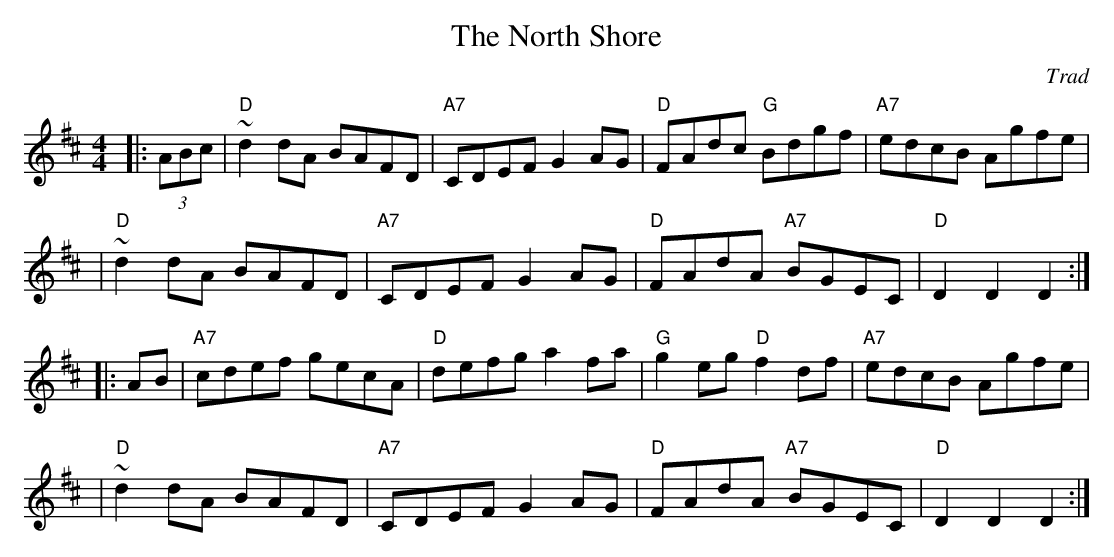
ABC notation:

X:1
T: The North Shore
O: Trad
M: 4/4
L: 1/8
K: D
|: (3ABc \
| "D"~d2dA BAFD | "A7"CDEF G2AG | "D"FAdc "G"Bdgf | "A7"edcB Agfe |
| "D"~d2dA BAFD | "A7"CDEF G2AG | "D"FAdA "A7"BGEC | "D"D2D2 D2 :|
|: AB \
| "A7"cdef gecA | "D"defg a2fa | "G"g2eg "D"f2df | "A7"edcB Agfe |
| "D"~d2dA BAFD | "A7"CDEF G2AG | "D"FAdA "A7"BGEC | "D"D2D2 D2 :|
